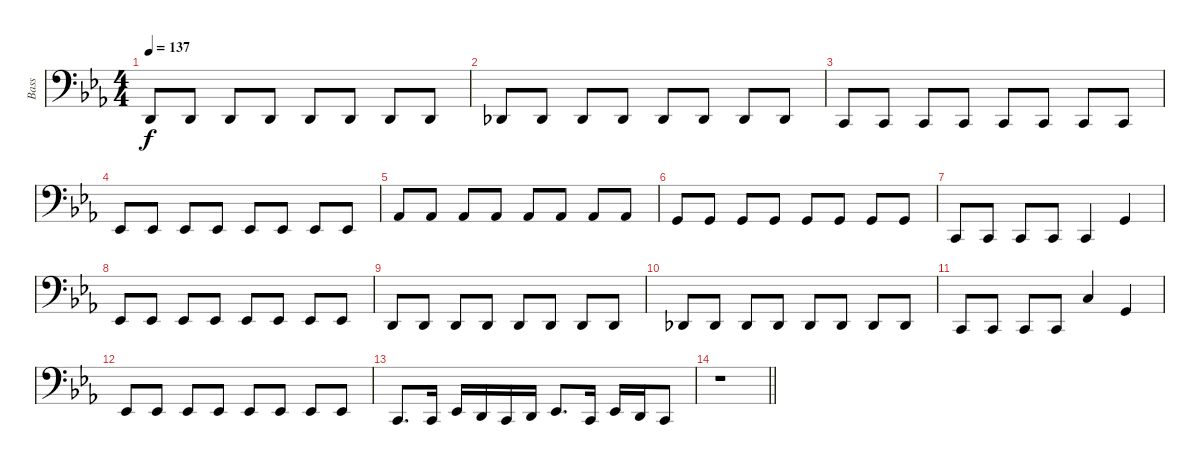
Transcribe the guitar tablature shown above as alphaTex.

\track ("Bass" "Bass") {instrument electricbassfinger}
\staff {score}
\tuning (F2 C2 G1 C1) {hide}
\ts (4 4)
\tempo 137
\clef f4
\ks eb
2.4.8{dy f} 2.4.8 2.4.8 2.4.8 2.4.8 2.4.8 2.4.8 2.4.8 |
1.4.8 1.4.8 1.4.8 1.4.8 1.4.8 1.4.8 1.4.8 1.4.8 |
0.4.8 0.4.8 0.4.8 0.4.8 0.4.8 0.4.8 0.4.8 0.4.8 |
3.4.8 3.4.8 3.4.8 3.4.8 3.4.8 3.4.8 3.4.8 3.4.8 |
8.4.8 8.4.8 8.4.8 8.4.8 8.4.8 8.4.8 8.4.8 8.4.8 |
7.4.8 7.4.8 7.4.8 7.4.8 7.4.8 7.4.8 7.4.8 7.4.8 |
0.4.8 0.4.8 0.4.8 0.4.8 0.4.4 0.3.4 |
3.4.8 3.4.8 3.4.8 3.4.8 3.4.8 3.4.8 3.4.8 3.4.8 |
2.4.8 2.4.8 2.4.8 2.4.8 2.4.8 2.4.8 2.4.8 2.4.8 |
1.4.8 1.4.8 1.4.8 1.4.8 1.4.8 1.4.8 1.4.8 1.4.8 |
0.4.8 0.4.8 0.4.8 0.4.8 0.2.4 0.3.4 |
3.4.8 3.4.8 3.4.8 3.4.8 3.4.8 3.4.8 3.4.8 3.4.8 |
0.4.8{d} 0.4.16 3.4.16 2.4.16 0.4.16 2.4.16 3.4.8{d} 0.4.16 3.4.16 2.4.16 0.4.8 |
\barLineRight lightlight
r.1
